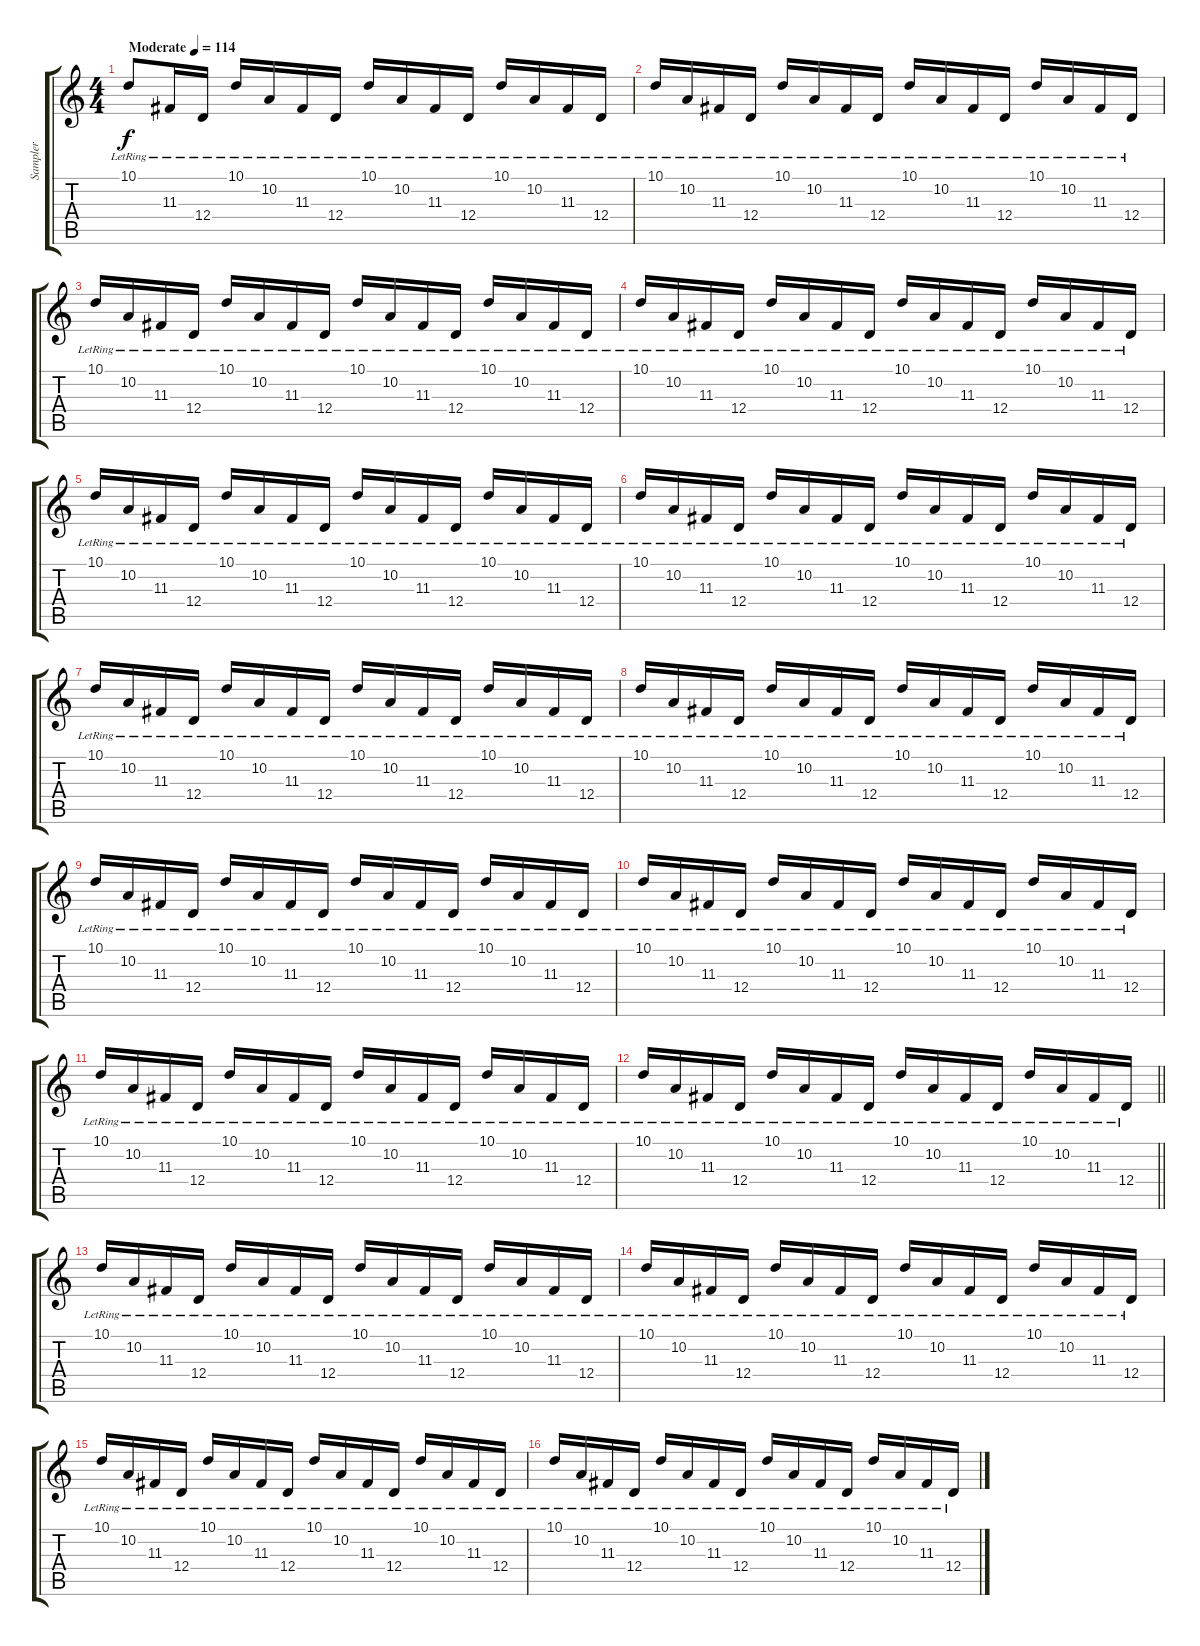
\track ("Sampler" "Sampler") {instrument musicbox}
\staff {score tabs}
\tuning (E4 B3 G3 D3 A2 E2) {hide}
\ts (4 4)
\tempo (114 "Moderate")
\clef g2
\ks c
10.1{lr}.8{dy f instrument musicbox} 11.3{lr}.16 12.4{lr}.16 10.1{lr}.16 10.2{lr}.16 11.3{lr}.16 12.4{lr}.16 10.1{lr}.16 10.2{lr}.16 11.3{lr}.16 12.4{lr}.16 10.1{lr}.16 10.2{lr}.16 11.3{lr}.16 12.4{lr}.16 |
10.1{lr}.16 10.2{lr}.16 11.3{lr}.16 12.4{lr}.16 10.1{lr}.16 10.2{lr}.16 11.3{lr}.16 12.4{lr}.16 10.1{lr}.16 10.2{lr}.16 11.3{lr}.16 12.4{lr}.16 10.1{lr}.16 10.2{lr}.16 11.3{lr}.16 12.4{lr}.16 |
10.1{lr}.16 10.2{lr}.16 11.3{lr}.16 12.4{lr}.16 10.1{lr}.16 10.2{lr}.16 11.3{lr}.16 12.4{lr}.16 10.1{lr}.16 10.2{lr}.16 11.3{lr}.16 12.4{lr}.16 10.1{lr}.16 10.2{lr}.16 11.3{lr}.16 12.4{lr}.16 |
10.1{lr}.16 10.2{lr}.16 11.3{lr}.16 12.4{lr}.16 10.1{lr}.16 10.2{lr}.16 11.3{lr}.16 12.4{lr}.16 10.1{lr}.16 10.2{lr}.16 11.3{lr}.16 12.4{lr}.16 10.1{lr}.16 10.2{lr}.16 11.3{lr}.16 12.4{lr}.16 |
10.1{lr}.16 10.2{lr}.16 11.3{lr}.16 12.4{lr}.16 10.1{lr}.16 10.2{lr}.16 11.3{lr}.16 12.4{lr}.16 10.1{lr}.16 10.2{lr}.16 11.3{lr}.16 12.4{lr}.16 10.1{lr}.16 10.2{lr}.16 11.3{lr}.16 12.4{lr}.16 |
10.1{lr}.16 10.2{lr}.16 11.3{lr}.16 12.4{lr}.16 10.1{lr}.16 10.2{lr}.16 11.3{lr}.16 12.4{lr}.16 10.1{lr}.16 10.2{lr}.16 11.3{lr}.16 12.4{lr}.16 10.1{lr}.16 10.2{lr}.16 11.3{lr}.16 12.4{lr}.16 |
10.1{lr}.16 10.2{lr}.16 11.3{lr}.16 12.4{lr}.16 10.1{lr}.16 10.2{lr}.16 11.3{lr}.16 12.4{lr}.16 10.1{lr}.16 10.2{lr}.16 11.3{lr}.16 12.4{lr}.16 10.1{lr}.16 10.2{lr}.16 11.3{lr}.16 12.4{lr}.16 |
10.1{lr}.16 10.2{lr}.16 11.3{lr}.16 12.4{lr}.16 10.1{lr}.16 10.2{lr}.16 11.3{lr}.16 12.4{lr}.16 10.1{lr}.16 10.2{lr}.16 11.3{lr}.16 12.4{lr}.16 10.1{lr}.16 10.2{lr}.16 11.3{lr}.16 12.4{lr}.16 |
10.1{lr}.16 10.2{lr}.16 11.3{lr}.16 12.4{lr}.16 10.1{lr}.16 10.2{lr}.16 11.3{lr}.16 12.4{lr}.16 10.1{lr}.16 10.2{lr}.16 11.3{lr}.16 12.4{lr}.16 10.1{lr}.16 10.2{lr}.16 11.3{lr}.16 12.4{lr}.16 |
10.1{lr}.16 10.2{lr}.16 11.3{lr}.16 12.4{lr}.16 10.1{lr}.16 10.2{lr}.16 11.3{lr}.16 12.4{lr}.16 10.1{lr}.16 10.2{lr}.16 11.3{lr}.16 12.4{lr}.16 10.1{lr}.16 10.2{lr}.16 11.3{lr}.16 12.4{lr}.16 |
10.1{lr}.16 10.2{lr}.16 11.3{lr}.16 12.4{lr}.16 10.1{lr}.16 10.2{lr}.16 11.3{lr}.16 12.4{lr}.16 10.1{lr}.16 10.2{lr}.16 11.3{lr}.16 12.4{lr}.16 10.1{lr}.16 10.2{lr}.16 11.3{lr}.16 12.4{lr}.16 |
\barLineRight lightlight
10.1{lr}.16 10.2{lr}.16 11.3{lr}.16 12.4{lr}.16 10.1{lr}.16 10.2{lr}.16 11.3{lr}.16 12.4{lr}.16 10.1{lr}.16 10.2{lr}.16 11.3{lr}.16 12.4{lr}.16 10.1{lr}.16 10.2{lr}.16 11.3{lr}.16 12.4{lr}.16 |
10.1{lr}.16 10.2{lr}.16 11.3{lr}.16 12.4{lr}.16 10.1{lr}.16 10.2{lr}.16 11.3{lr}.16 12.4{lr}.16 10.1{lr}.16 10.2{lr}.16 11.3{lr}.16 12.4{lr}.16 10.1{lr}.16 10.2{lr}.16 11.3{lr}.16 12.4{lr}.16 |
10.1{lr}.16 10.2{lr}.16 11.3{lr}.16 12.4{lr}.16 10.1{lr}.16 10.2{lr}.16 11.3{lr}.16 12.4{lr}.16 10.1{lr}.16 10.2{lr}.16 11.3{lr}.16 12.4{lr}.16 10.1{lr}.16 10.2{lr}.16 11.3{lr}.16 12.4{lr}.16 |
10.1{lr}.16 10.2{lr}.16 11.3{lr}.16 12.4{lr}.16 10.1{lr}.16 10.2{lr}.16 11.3{lr}.16 12.4{lr}.16 10.1{lr}.16 10.2{lr}.16 11.3{lr}.16 12.4{lr}.16 10.1{lr}.16 10.2{lr}.16 11.3{lr}.16 12.4{lr}.16 |
10.1{lr}.16 10.2{lr}.16 11.3{lr}.16 12.4{lr}.16 10.1{lr}.16 10.2{lr}.16 11.3{lr}.16 12.4{lr}.16 10.1{lr}.16 10.2{lr}.16 11.3{lr}.16 12.4{lr}.16 10.1{lr}.16 10.2{lr}.16 11.3{lr}.16 12.4{lr}.16
